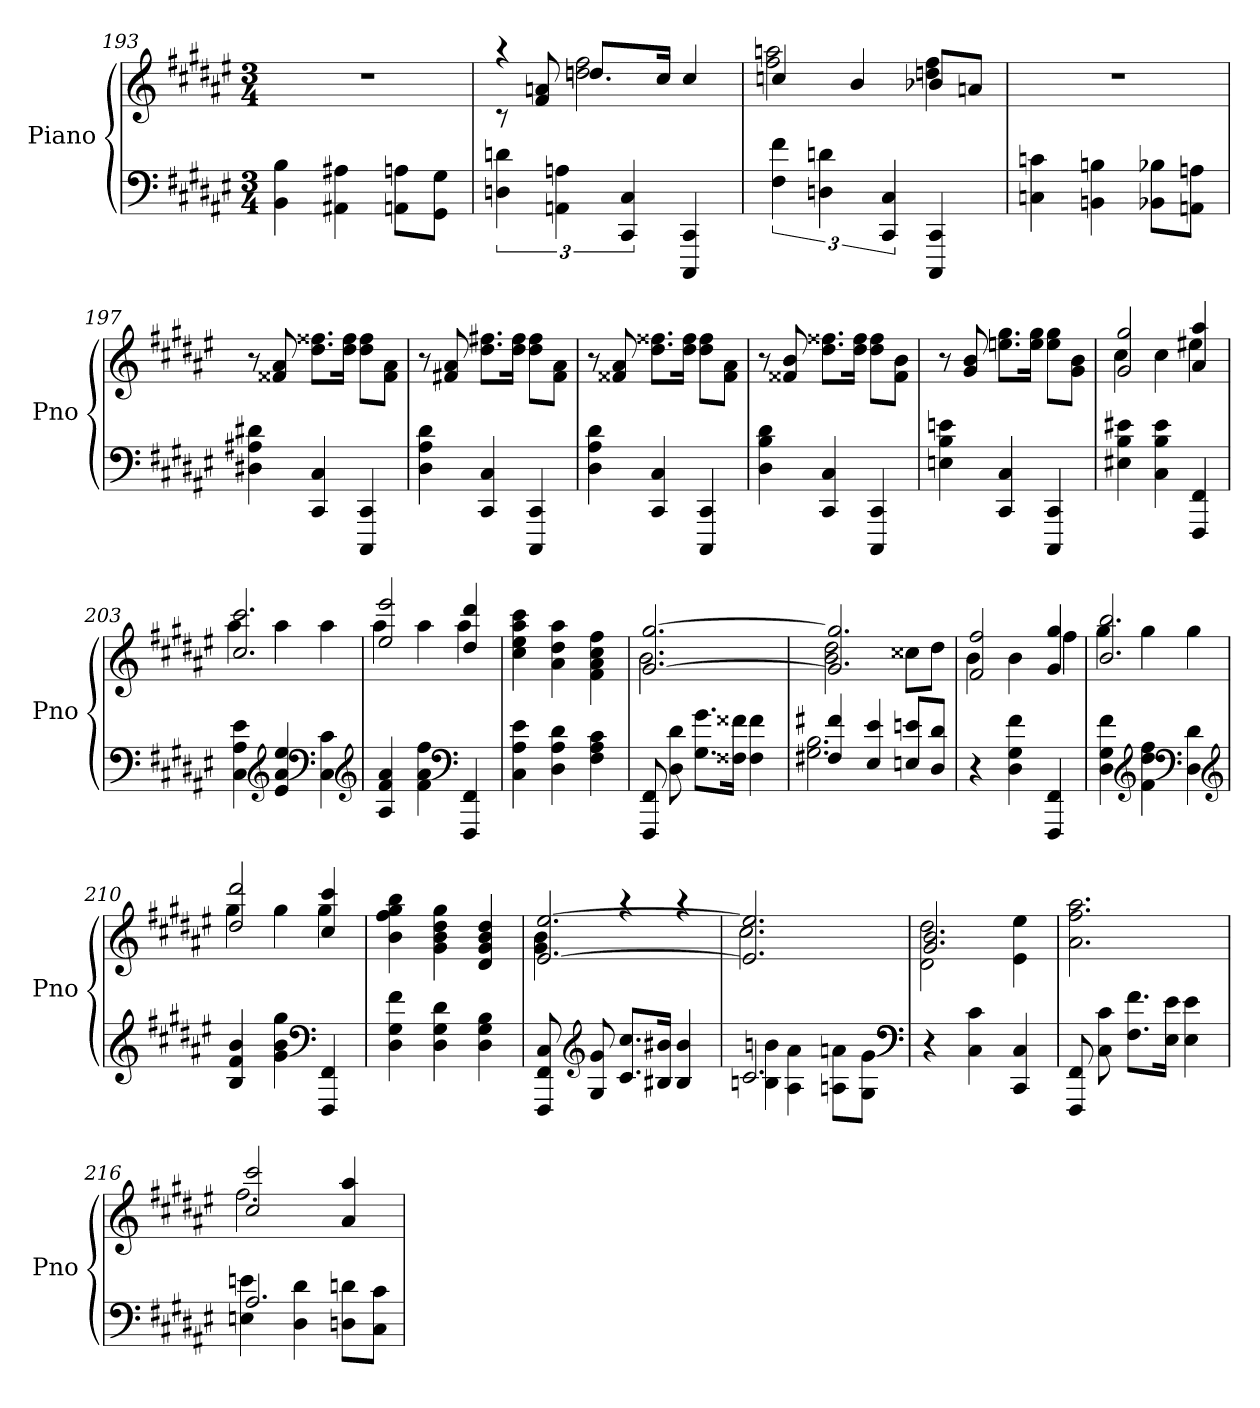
**kern	**kern
*part1	*part1
*staff2	*staff1
*I"Piano	*
*I'Pno	*
*clefF4	*clefG2
*k[f#c#g#d#a#e#]	*k[f#c#g#d#a#e#]
*M3/4	*M3/4
=193	=193
4BB 4B	2.r
4AA#X 4A#X	.
8AAn 8AnL	.
8GG# 8G#J	.
=194	=194
*	*^
6Dn 6dn	8rc	4raa
.	8f# 8an	.
6AAn 6An	.	.
.	8.ddnL	2ddn 2ff#
6CC# 6C#	.	.
.	16cc#Jk	.
4CCC# 4CC#	4cc#	.
=195	=195	=195
6F# 6f#	4ccn	2ff# 2aan
6Dn 6dn	.	.
.	4b	.
6CC# 6C#	.	.
4CCC# 4CC#	8b-XL	4ddn 4ff#
.	8anJ	.
*	*v	*v
=196	=196
4Cn 4cn	2.r
4BBn 4Bn	.
8BB-X 8B-XL	.
8AAn 8AnJ	.
=197	=197
4D#X 4A#X 4d#X	8r
.	8f##X 8a#
4CC# 4C#	8.dd# 8.ff##XL
.	16dd# 16ff##Jk
4CCC# 4CC#	8dd# 8ff##L
.	8f## 8a#J
=198	=198
4D# 4A# 4d#	8r
.	8f#X 8a#
4CC# 4C#	8.dd# 8.ff#XL
.	16dd# 16ff#Jk
4CCC# 4CC#	8dd# 8ff#L
.	8f# 8a#J
=199	=199
4D# 4A# 4d#	8r
.	8f##X 8a#
4CC# 4C#	8.dd# 8.ff##XL
.	16dd# 16ff##Jk
4CCC# 4CC#	8dd# 8ff##L
.	8f## 8a#J
=200	=200
4D# 4B 4d#	8r
.	8f##X 8b
4CC# 4C#	8.dd# 8.ff##XL
.	16dd# 16ff##Jk
4CCC# 4CC#	8dd# 8ff##L
.	8f## 8bJ
=201	=201
4En 4B 4en	8r
.	8g# 8b
4CC# 4C#	8.een 8.gg#L
.	16ee 16gg#Jk
4CCC# 4CC#	8ee 8gg#L
.	8g# 8bJ
=202	=202
*	*^
4E#X 4B 4e#X	2g# 2gg#	4cc#
4C# 4B 4e#	.	4cc#
4FFF# 4FF#	4a# 4aa#	4ee#X
=203	=203	=203
4C# 4A# 4e#	2.cc# 2.ccc#	4aa#
*clefG2	*	*
4e# 4a# 4ee#	.	4aa#
*clefF4	*	*
4C# 4c#	.	4aa#
*clefG2	*	*
=204	=204	=204
4A# 4f# 4a#	2ee# 2eee#	4aa#
4f# 4a# 4ff#	.	4aa#
*clefF4	*	*
4FFF# 4FF#	4dd# 4ddd#	4aa#
*	*v	*v
=205	=205
4C# 4A# 4e#	4cc# 4ee# 4aa# 4ccc#
4D# 4A# 4d#	4a# 4dd# 4aa#
4F# 4A# 4c#	4f# 4a# 4cc# 4ff#
=206	=206
*	*^
8FFF# 8FF#	[2.g# [2.gg#	2.b
8D# 8d#	.	.
8.G# 8.g#L	.	.
16F##X 16f##XJk	.	.
4F## 4f##	.	.
=207	=207	=207
*^	*	*
4F#X 4f#X	2.G# 2.B	2.g#] 2.gg#]	2b 2dd#
4E# 4e#	.	.	.
8En 8enL	.	.	8cc##XL
8D# 8d#J	.	.	8dd#J
*v	*v	*	*
=208	=208	=208
4r	2f# 2ff#	4b
4D# 4G# 4f#	.	4b
4FFF# 4FF#	4g# 4gg#	4ff#
=209	=209	=209
4D# 4G# 4f#	2.b 2.bb	4gg#
*clefG2	*	*
4f# 4dd# 4ff#	.	4gg#
*clefF4	*	*
4D# 4d#	.	4gg#
*clefG2	*	*
=210	=210	=210
4B 4f# 4b	2dd# 2ddd#	4gg#
4g# 4b 4gg#	.	4gg#
*clefF4	*	*
4FFF# 4FF#	4cc# 4ccc#	4gg#
*	*v	*v
=211	=211
4D# 4G# 4f#	4b 4ff# 4gg# 4bb
4D# 4G# 4d#	4g# 4b 4dd# 4gg#
4D# 4G# 4B	4d# 4g# 4b 4dd#
=212	=212
*	*^
8FFF# 8FF# 8C#	[2.e# [2.ee#	4g# 4b
*clefG2	*	*
8G# 8g#	.	.
8.c# 8.cc#L	.	4raa
16B#X 16b#XJk	.	.
4B# 4b#	.	4raa
=213	=213	=213
*^	*	*
2.c#	4Bn 4bn	2.e#] 2.ee#]	2.cc#
.	4A# 4a#	.	.
.	8An 8anL	.	.
.	8G# 8g#J	.	.
*v	*v	*	*
*clefF4	*	*
=214	=214	=214
4r	2.g# 2.b	2d# 2dd#
4C# 4c#	.	.
4CC# 4C#	.	4e# 4ee#
*	*v	*v
=215	=215
8FFF# 8FF#	2.a# 2.ff# 2.aa#
8C# 8c#	.
8.F# 8.f#L	.
16E# 16e#Jk	.
4E# 4e#	.
=216	=216
*^	*^
2.A#	4En 4en	2cc# 2ccc#	2.ff#
.	4D# 4d#	.	.
.	8Dn 8dnL	4a# 4aa#	.
.	8C# 8c#J	.	.
*v	*v	*	*
*	*v	*v
=	=
*-	*-
